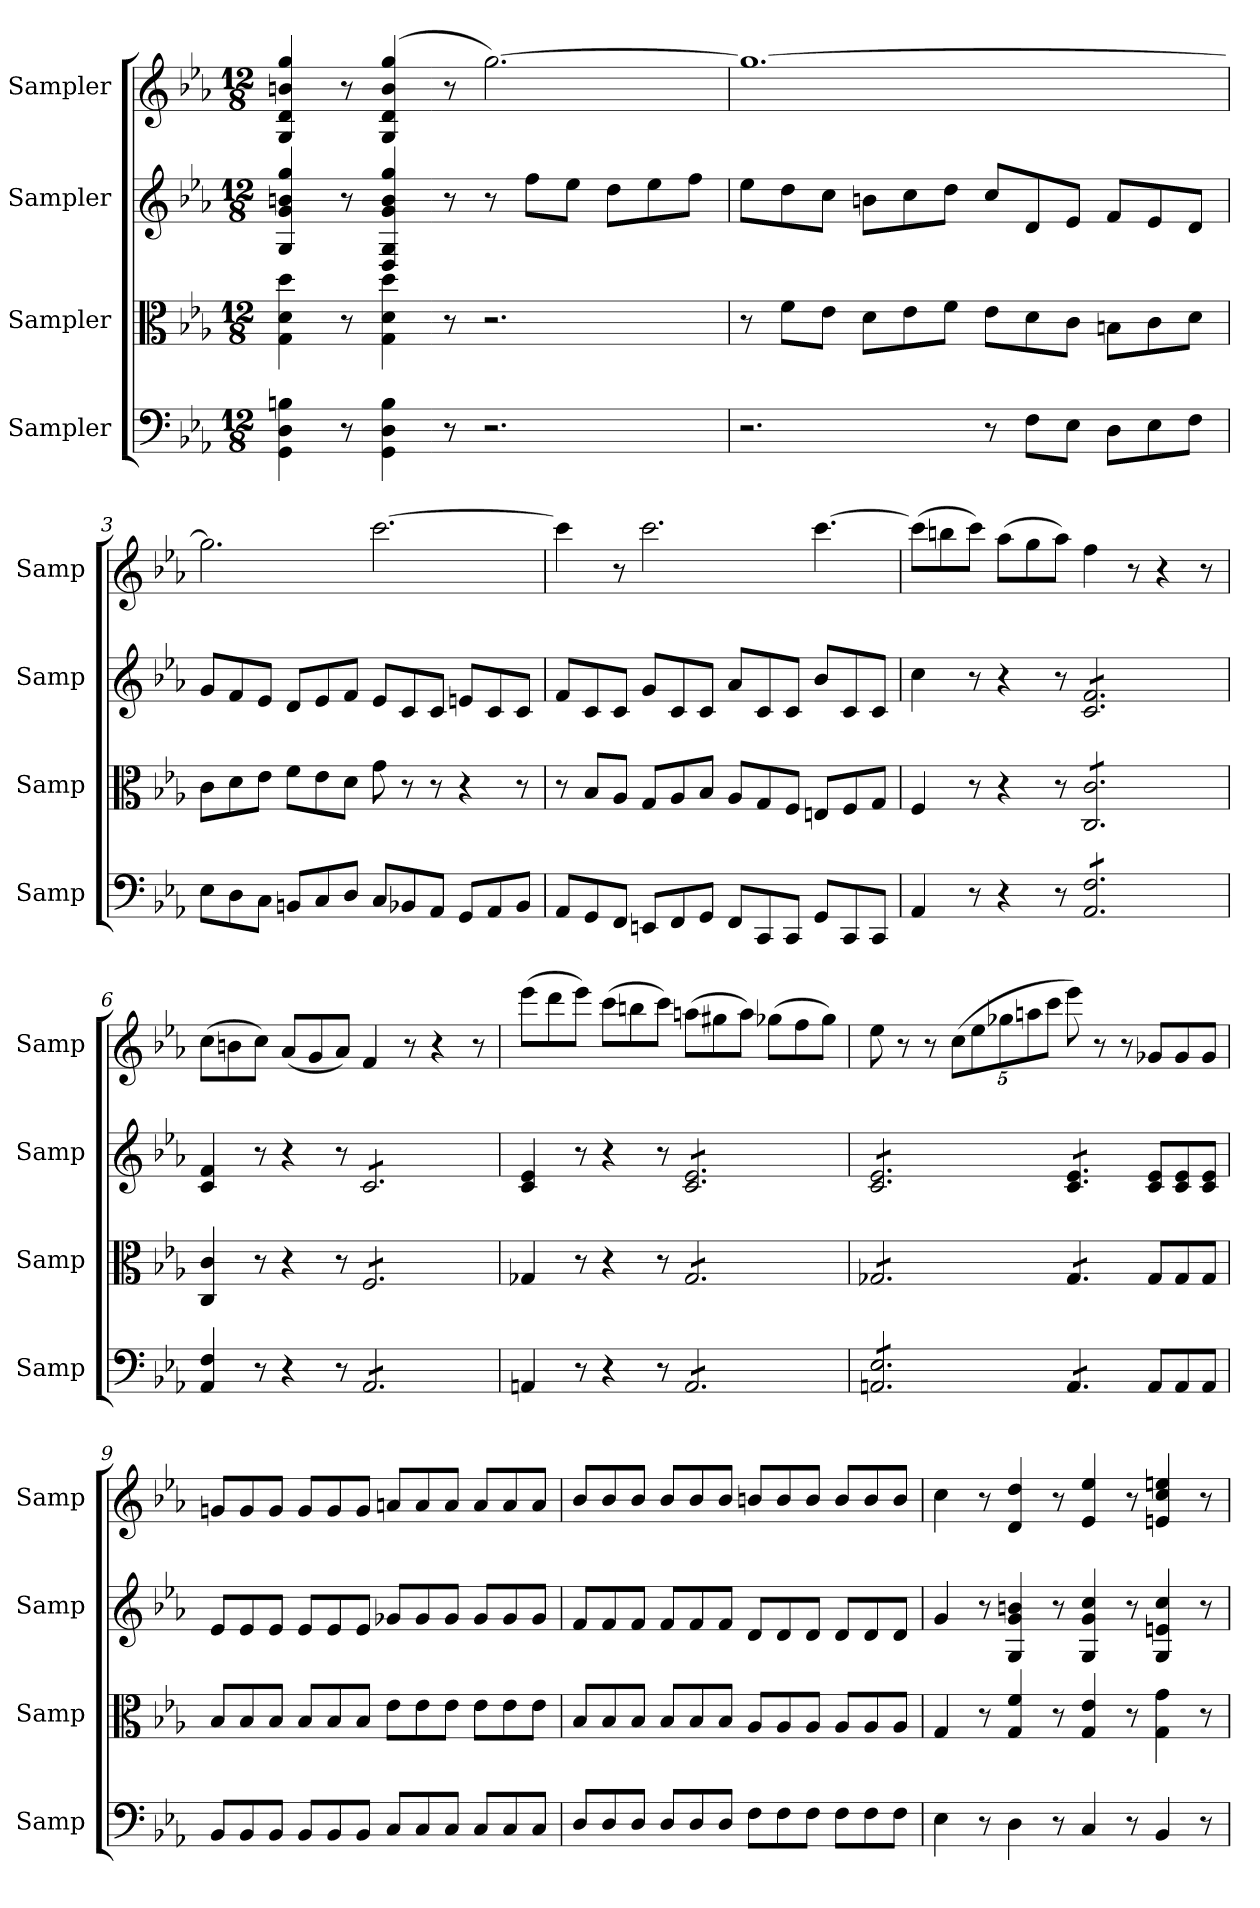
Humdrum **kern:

**kern	**kern	**kern	**kern
*part4	*part3	*part2	*part1
*staff4	*staff3	*staff2	*staff1
*I"Sampler	*I"Sampler	*I"Sampler	*I"Sampler
*I'Samp	*I'Samp	*I'Samp	*I'Samp
*clefF4	*clefC3	*clefG2	*clefG2
*k[b-e-a-]	*k[b-e-a-]	*k[b-e-a-]	*k[b-e-a-]
*M12/8	*M12/8	*M12/8	*M12/8
=1	=1	=1	=1
4GG\ 4D\ 4Bn\	4G\ 4d\ 4dd\	4G/ 4g/ 4bn/ 4gg/	4G/ 4d/ 4bn/ 4gg/
8r	8r	8r	8r
4GG\ 4D\ 4B\	4G\ 4d\ 4dd\	4D/ 4G/ 4g/ 4b/ 4gg/	(4G/ 4d/ 4b/ 4gg/
8r	8r	8r	8r
2.r	2.r	8r	[2.gg\)
.	.	8ff\L	.
.	.	8ee-\J	.
.	.	8dd\L	.
.	.	8ee-\	.
.	.	8ff\J	.
=2	=2	=2	=2
2.r	8r	8ee-\L	1.gg_
.	8f\L	8dd\	.
.	8e-\J	8cc\J	.
.	8d\L	8bn\L	.
.	8e-\	8cc\	.
.	8f\J	8dd\J	.
8r	8e-\L	8cc/L	.
8F\L	8d\	8d/	.
8E-\J	8c\J	8e-/J	.
8D\L	8Bn\L	8f/L	.
8E-\	8c\	8e-/	.
8F\J	8d\J	8d/J	.
=3	=3	=3	=3
8E-\L	8c\L	8g/L	2.gg\]
8D\	8d\	8f/	.
8C\J	8e-\J	8e-/J	.
8BBn/L	8f\L	8d/L	.
8C/	8e-\	8e-/	.
8D/J	8d\J	8f/J	.
8C/L	8g\	8e-/L	[2.ccc\
8BB-X/	8r	8c/	.
8AA-/J	8r	8c/J	.
8GG/L	4r	8en/L	.
8AA-/	.	8c/	.
8BB-/J	8r	8c/J	.
=4	=4	=4	=4
8AA-/L	8r	8f/L	4ccc\]
8GG/	8B-/L	8c/	.
8FF/J	8A-/J	8c/J	8r
8EEn/L	8G/L	8g/L	2.ccc\
8FF/	8A-/	8c/	.
8GG/J	8B-/J	8c/J	.
8FF/L	8A-/L	8a-/L	.
8CC/	8G/	8c/	.
8CC/J	8F/J	8c/J	.
8GG/L	8En/L	8b-/L	[4.ccc\
8CC/	8F/	8c/	.
8CC/J	8G/J	8c/J	.
=5	=5	=5	=5
4AA-/	4F/	4cc\	(8ccc\L]
.	.	.	8bbn\
8r	8r	8r	8ccc\J)
4r	4r	4r	(8aa-\L
.	.	.	8gg\
8r	8r	8r	8aa-\J)
*tremolo	*	*	*
*	*tremolo	*	*
*	*	*tremolo	*
8AA-/ 8F/L	8C/ 8c/L	8c/ 8f/L	4ff\
8AA-/ 8F/	8C/ 8c/	8c/ 8f/	.
8AA-/ 8F/	8C/ 8c/	8c/ 8f/	8r
8AA-/ 8F/	8C/ 8c/	8c/ 8f/	4r
8AA-/ 8F/	8C/ 8c/	8c/ 8f/	.
8AA-/ 8F/J	8C/ 8c/J	8c/ 8f/J	8r
*	*	*Xtremolo	*
*	*Xtremolo	*	*
*Xtremolo	*	*	*
!!LO:LB:g=z
=6	=6	=6	=6
4AA-/ 4F/	4C/ 4c/	4c/ 4f/	(8cc\L
.	.	.	8bn\
8r	8r	8r	8cc\J)
4r	4r	4r	(8a-/L
.	.	.	8g/
8r	8r	8r	8a-/J)
*tremolo	*	*	*
*	*tremolo	*	*
*	*	*tremolo	*
8AA-/L	8F/L	8c/L	4f/
8AA-/	8F/	8c/	.
8AA-/	8F/	8c/	8r
8AA-/	8F/	8c/	4r
8AA-/	8F/	8c/	.
8AA-/J	8F/J	8c/J	8r
*	*	*Xtremolo	*
*	*Xtremolo	*	*
*Xtremolo	*	*	*
=7	=7	=7	=7
4AAn/	4G-X/	4c/ 4e-/	(8eee-\L
.	.	.	8ddd\
8r	8r	8r	8eee-\J)
4r	4r	4r	(8ccc\L
.	.	.	8bbn\
8r	8r	8r	8ccc\J)
*tremolo	*	*	*
*	*tremolo	*	*
*	*	*tremolo	*
8AA/L	8G-/L	8c/ 8e-/L	(8aan\L
8AA/	8G-/	8c/ 8e-/	8gg#X\
8AA/	8G-/	8c/ 8e-/	8aa\J)
8AA/	8G-/	8c/ 8e-/	(8gg-X\L
8AA/	8G-/	8c/ 8e-/	8ff\
8AA/J	8G-/J	8c/ 8e-/J	8gg-\J)
=8	=8	=8	=8
8AAn/ 8E-/L	8G-X/L	8c/ 8e-/L	8ee-\
8AAn/ 8E-/	8G-X/	8c/ 8e-/	8r
8AAn/ 8E-/	8G-X/	8c/ 8e-/	8r
*	*	*	*Xbrackettup
8AAn/ 8E-/	8G-X/	8c/ 8e-/	(40%3cc\L
.	.	.	40%3ee-\
8AAn/ 8E-/	8G-X/	8c/ 8e-/	.
.	.	.	40%3gg-X\
.	.	.	40%3aan\
8AAn/ 8E-/J	8G-X/J	8c/ 8e-/J	.
.	.	.	40%3ccc\J
8AA/L	8G-/L	8c/ 8e-/L	8eee-\)
8AA/	8G-/	8c/ 8e-/	8r
8AA/J	8G-/J	8c/ 8e-/J	8r
*	*	*Xtremolo	*
*	*Xtremolo	*	*
*Xtremolo	*	*	*
8AA/L	8G-/L	8c/ 8e-/L	8g-X/L
8AA/	8G-/	8c/ 8e-/	8g-/
8AA/J	8G-/J	8c/ 8e-/J	8g-/J
=9	=9	=9	=9
8BB-/L	8B-/L	8e-/L	8gn/L
8BB-/	8B-/	8e-/	8g/
8BB-/J	8B-/J	8e-/J	8g/J
8BB-/L	8B-/L	8e-/L	8g/L
8BB-/	8B-/	8e-/	8g/
8BB-/J	8B-/J	8e-/J	8g/J
8C/L	8e-\L	8g-X/L	8an/L
8C/	8e-\	8g-/	8a/
8C/J	8e-\J	8g-/J	8a/J
8C/L	8e-\L	8g-/L	8a/L
8C/	8e-\	8g-/	8a/
8C/J	8e-\J	8g-/J	8a/J
=10	=10	=10	=10
8D/L	8B-/L	8f/L	8b-/L
8D/	8B-/	8f/	8b-/
8D/J	8B-/J	8f/J	8b-/J
8D/L	8B-/L	8f/L	8b-/L
8D/	8B-/	8f/	8b-/
8D/J	8B-/J	8f/J	8b-/J
8F\L	8A-/L	8d/L	8bn/L
8F\	8A-/	8d/	8b/
8F\J	8A-/J	8d/J	8b/J
8F\L	8A-/L	8d/L	8b/L
8F\	8A-/	8d/	8b/
8F\J	8A-/J	8d/J	8b/J
!!LO:LB:g=z
=11	=11	=11	=11
4E-\	4G/	4g/	4cc\
8r	8r	8r	8r
4D\	4G/ 4f/	4G/ 4g/ 4bn/	4d/ 4dd/
8r	8r	8r	8r
4C/	4G/ 4e-/	4G/ 4g/ 4cc/	4e-/ 4ee-/
8r	8r	8r	8r
4BB-/	4G\ 4g\	4G/ 4en/ 4cc/	4en/ 4cc/ 4een/
8r	8r	8r	8r
=	=	=	=
*-	*-	*-	*-
